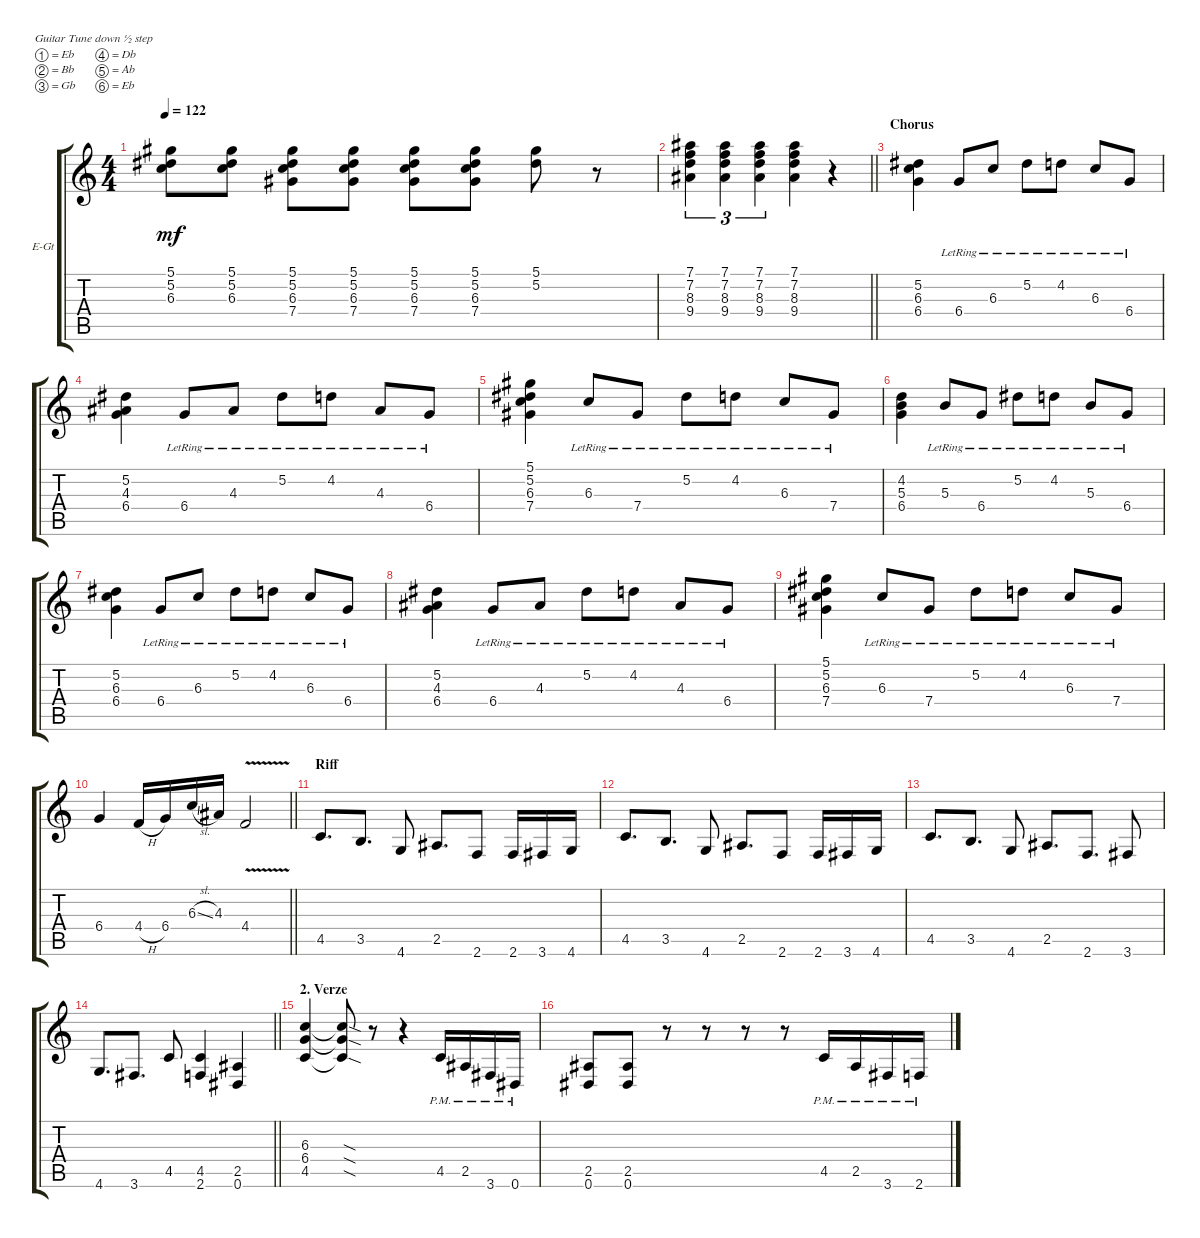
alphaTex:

\bracketExtendMode groupsimilarinstruments
\firstSystemTrackNameOrientation horizontal
\otherSystemsTrackNameOrientation horizontal
\track ("Slash Left" "E-Gt") {instrument overdrivenguitar}
\staff {score tabs}
\tuning (Eb4 Bb3 Gb3 Db3 Ab2 Eb2)
\ts (4 4)
\tempo 122
\clef g2
\ks c
(5.1 5.2 6.3).8{dy mf} (5.1 5.2 6.3).8 (5.1 5.2 6.3 7.4).8 (5.1 5.2 6.3 7.4).8 (5.1 5.2 6.3 7.4).8 (5.1 5.2 6.3 7.4).8 (5.1 5.2).8 r.8 |
\barLineRight lightlight
(7.1 7.2 8.3 9.4).4{tu (3 2)} (7.1 7.2 8.3 9.4).4{tu (3 2)} (7.1 7.2 8.3 9.4).4{tu (3 2)} (7.1 7.2 8.3 9.4).4 r.4 |
\section ("" "Chorus")
(5.2 6.3 6.4).4 6.4{lr}.8 6.3{lr}.8 5.2{lr}.8 4.2{lr}.8 6.3{lr}.8 6.4{lr}.8 |
(5.2 4.3 6.4).4 6.4{lr}.8 4.3{lr}.8 5.2{lr}.8 4.2{lr}.8 4.3{lr}.8 6.4{lr}.8 |
(5.1 5.2 6.3 7.4).4 6.3{lr}.8 7.4{lr}.8 5.2{lr}.8 4.2{lr}.8 6.3{lr}.8 7.4{lr}.8 |
(4.2 5.3 6.4).4 5.3{lr}.8 6.4{lr}.8 5.2{lr}.8 4.2{lr}.8 5.3{lr}.8 6.4{lr}.8 |
(5.2 6.3 6.4).4 6.4{lr}.8 6.3{lr}.8 5.2{lr}.8 4.2{lr}.8 6.3{lr}.8 6.4{lr}.8 |
(5.2 4.3 6.4).4 6.4{lr}.8 4.3{lr}.8 5.2{lr}.8 4.2{lr}.8 4.3{lr}.8 6.4{lr}.8 |
(5.1 5.2 6.3 7.4).4 6.3{lr}.8 7.4{lr}.8 5.2{lr}.8 4.2{lr}.8 6.3{lr}.8 7.4{lr}.8 |
\barLineRight lightlight
6.4.4 4.4{h}.16 6.4.16 6.3{sl}.16 4.3.16 4.4{v}.2 |
\section ("" "Riff")
4.5.8{d} 3.5.8{d} 4.6.8 2.5.8{d} 2.6.8 2.6.16 3.6.16 4.6.16 |
4.5.8{d} 3.5.8{d} 4.6.8 2.5.8{d} 2.6.8 2.6.16 3.6.16 4.6.16 |
4.5.8{d} 3.5.8{d} 4.6.8 2.5.8{d} 2.6.8{d} 3.6.8 |
\barLineRight lightlight
4.6.8{d} 3.6.8{d} 4.5.8 (4.5 2.6).4 (2.5 0.6).4 |
\section ("" "2. Verze")
(6.3 6.4 4.5).4 (6.3{sod t} 6.4{sod t} 4.5{sod t}).8 r.8 r.4 4.5{pm}.16 2.5{pm}.16 3.6{pm}.16 0.6{pm}.16 |
(2.5 0.6).8 (2.5 0.6).8 r.8 r.8 r.8 r.8 4.5{pm}.16 2.5{pm}.16 3.6{pm}.16 2.6{pm}.16
